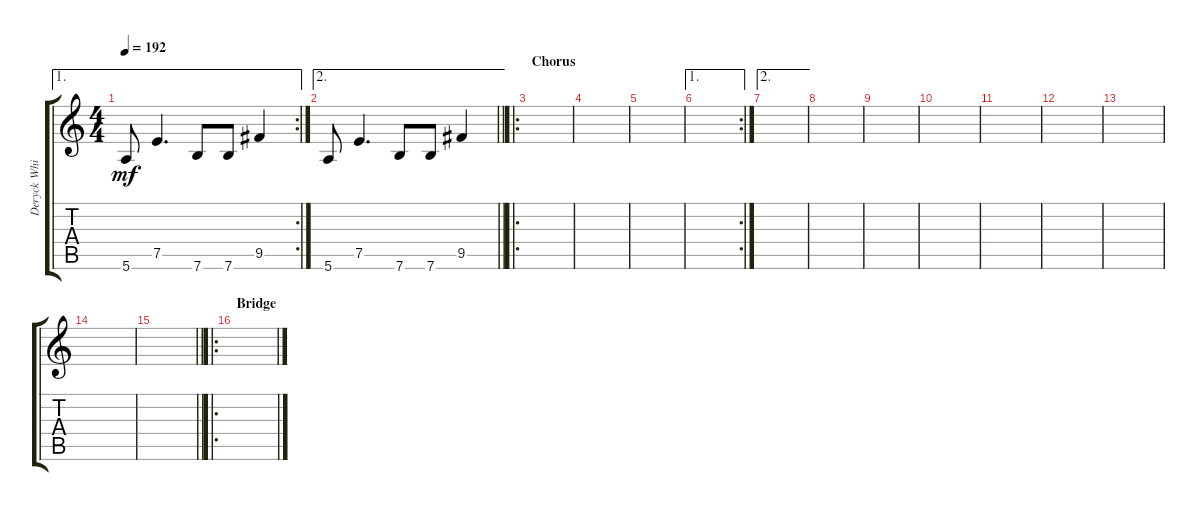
\track ("Deryck Whibley (Lead)" "Deryck Whi") {instrument electricguitarclean}
\staff {score tabs}
\tuning (E4 B3 G3 D3 A2 E2) {hide}
\ae 1
\rc 2
\ts (4 4)
\tempo 192
\clef g2
\ks c
5.6.8{dy mf} 7.5.4{d} 7.6.8 7.6.8 9.5.4 |
\ae 2
\barLineRight lightlight
5.6.8 7.5.4{d} 7.6.8 7.6.8 9.5.4 |
\ro
\section ("" "Chorus")
|
|
|
\ae 1
\rc 2
|
\ae 2
|
|
|
|
|
|
|
|
\barLineRight lightlight
|
\ro
\section ("" "Bridge")
